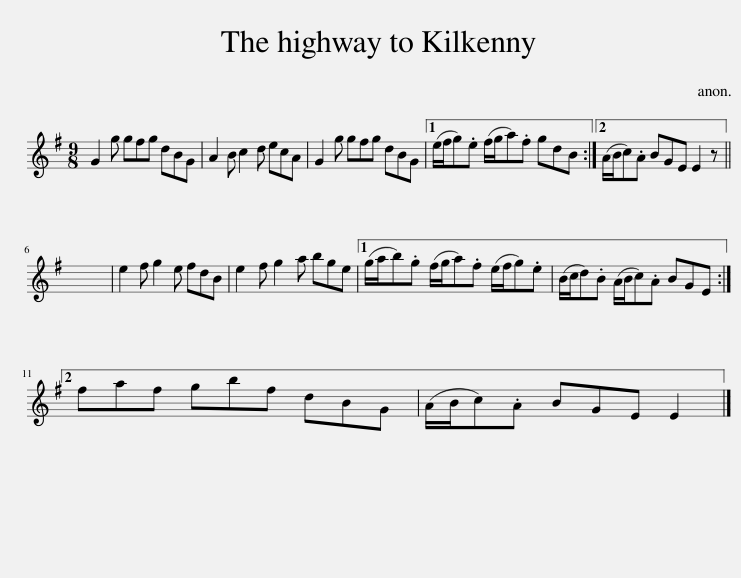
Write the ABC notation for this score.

X:1
L:1/8
M:9/8
I:linebreak $
K:Emin
V:1 treble
V:1
 G2 g gfg dBG | A2 B c2 d ecA | G2 g gfg dBG |1 (e/f/g).e (f/g/a).f gdB :|2 (A/B/c).A BGE E2 z ||$ %5
 x9 | e2 f g2 e fdB | e2 f g2 a bge |1 (g/a/b).g (f/g/a).f (e/f/g).e | (B/c/d).B (A/B/c).A BGE :|2$ %10
 faf gbf dBG | (A/B/c).A BGE E2 |] %12
